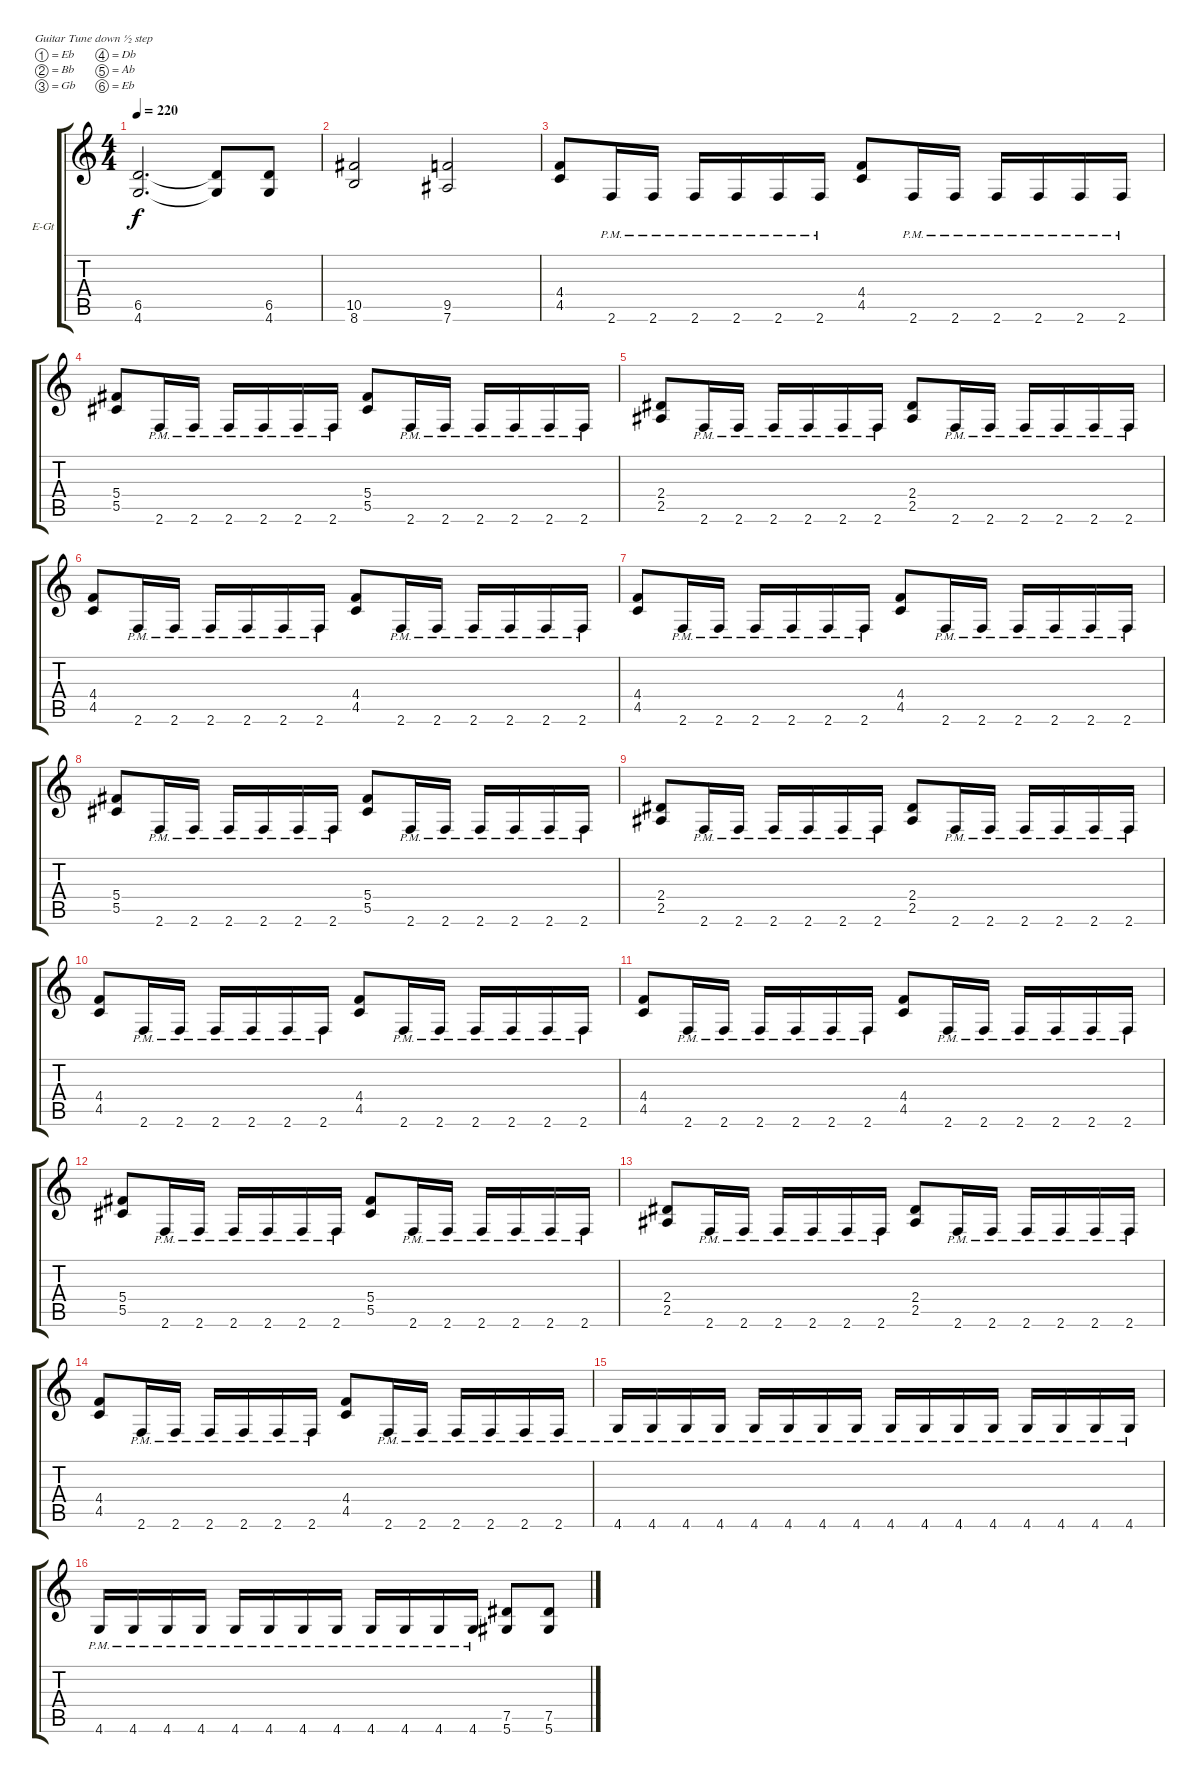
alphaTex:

\bracketExtendMode groupsimilarinstruments
\firstSystemTrackNameOrientation horizontal
\otherSystemsTrackNameOrientation horizontal
\track ("Kerry King" "E-Gt") {instrument distortionguitar}
\staff {score tabs}
\tuning (Eb4 Bb3 Gb3 Db3 Ab2 Eb2)
\ts (4 4)
\tempo 220
\clef g2
\ks c
(6.5 4.6).2{d dy f} (6.5{t} 4.6{t}).8 (6.5 4.6).8 |
(10.5 8.6).2 (9.5 7.6).2 |
(4.4 4.5).8 2.6{pm}.16 2.6{pm}.16 2.6{pm}.16 2.6{pm}.16 2.6{pm}.16 2.6{pm}.16 (4.4 4.5).8 2.6{pm}.16 2.6{pm}.16 2.6{pm}.16 2.6{pm}.16 2.6{pm}.16 2.6{pm}.16 |
(5.4 5.5).8 2.6{pm}.16 2.6{pm}.16 2.6{pm}.16 2.6{pm}.16 2.6{pm}.16 2.6{pm}.16 (5.4 5.5).8 2.6{pm}.16 2.6{pm}.16 2.6{pm}.16 2.6{pm}.16 2.6{pm}.16 2.6{pm}.16 |
(2.4 2.5).8 2.6{pm}.16 2.6{pm}.16 2.6{pm}.16 2.6{pm}.16 2.6{pm}.16 2.6{pm}.16 (2.4 2.5).8 2.6{pm}.16 2.6{pm}.16 2.6{pm}.16 2.6{pm}.16 2.6{pm}.16 2.6{pm}.16 |
(4.4 4.5).8 2.6{pm}.16 2.6{pm}.16 2.6{pm}.16 2.6{pm}.16 2.6{pm}.16 2.6{pm}.16 (4.4 4.5).8 2.6{pm}.16 2.6{pm}.16 2.6{pm}.16 2.6{pm}.16 2.6{pm}.16 2.6{pm}.16 |
(4.4 4.5).8 2.6{pm}.16 2.6{pm}.16 2.6{pm}.16 2.6{pm}.16 2.6{pm}.16 2.6{pm}.16 (4.4 4.5).8 2.6{pm}.16 2.6{pm}.16 2.6{pm}.16 2.6{pm}.16 2.6{pm}.16 2.6{pm}.16 |
(5.4 5.5).8 2.6{pm}.16 2.6{pm}.16 2.6{pm}.16 2.6{pm}.16 2.6{pm}.16 2.6{pm}.16 (5.4 5.5).8 2.6{pm}.16 2.6{pm}.16 2.6{pm}.16 2.6{pm}.16 2.6{pm}.16 2.6{pm}.16 |
(2.4 2.5).8 2.6{pm}.16 2.6{pm}.16 2.6{pm}.16 2.6{pm}.16 2.6{pm}.16 2.6{pm}.16 (2.4 2.5).8 2.6{pm}.16 2.6{pm}.16 2.6{pm}.16 2.6{pm}.16 2.6{pm}.16 2.6{pm}.16 |
(4.4 4.5).8 2.6{pm}.16 2.6{pm}.16 2.6{pm}.16 2.6{pm}.16 2.6{pm}.16 2.6{pm}.16 (4.4 4.5).8 2.6{pm}.16 2.6{pm}.16 2.6{pm}.16 2.6{pm}.16 2.6{pm}.16 2.6{pm}.16 |
(4.4 4.5).8 2.6{pm}.16 2.6{pm}.16 2.6{pm}.16 2.6{pm}.16 2.6{pm}.16 2.6{pm}.16 (4.4 4.5).8 2.6{pm}.16 2.6{pm}.16 2.6{pm}.16 2.6{pm}.16 2.6{pm}.16 2.6{pm}.16 |
(5.4 5.5).8 2.6{pm}.16 2.6{pm}.16 2.6{pm}.16 2.6{pm}.16 2.6{pm}.16 2.6{pm}.16 (5.4 5.5).8 2.6{pm}.16 2.6{pm}.16 2.6{pm}.16 2.6{pm}.16 2.6{pm}.16 2.6{pm}.16 |
(2.4 2.5).8 2.6{pm}.16 2.6{pm}.16 2.6{pm}.16 2.6{pm}.16 2.6{pm}.16 2.6{pm}.16 (2.4 2.5).8 2.6{pm}.16 2.6{pm}.16 2.6{pm}.16 2.6{pm}.16 2.6{pm}.16 2.6{pm}.16 |
(4.4 4.5).8 2.6{pm}.16 2.6{pm}.16 2.6{pm}.16 2.6{pm}.16 2.6{pm}.16 2.6{pm}.16 (4.4 4.5).8 2.6{pm}.16 2.6{pm}.16 2.6{pm}.16 2.6{pm}.16 2.6{pm}.16 2.6{pm}.16 |
4.6{pm}.16 4.6{pm}.16 4.6{pm}.16 4.6{pm}.16 4.6{pm}.16 4.6{pm}.16 4.6{pm}.16 4.6{pm}.16 4.6{pm}.16 4.6{pm}.16 4.6{pm}.16 4.6{pm}.16 4.6{pm}.16 4.6{pm}.16 4.6{pm}.16 4.6{pm}.16 |
4.6{pm}.16 4.6{pm}.16 4.6{pm}.16 4.6{pm}.16 4.6{pm}.16 4.6{pm}.16 4.6{pm}.16 4.6{pm}.16 4.6{pm}.16 4.6{pm}.16 4.6{pm}.16 4.6{pm}.16 (7.5 5.6).8 (7.5 5.6).8
